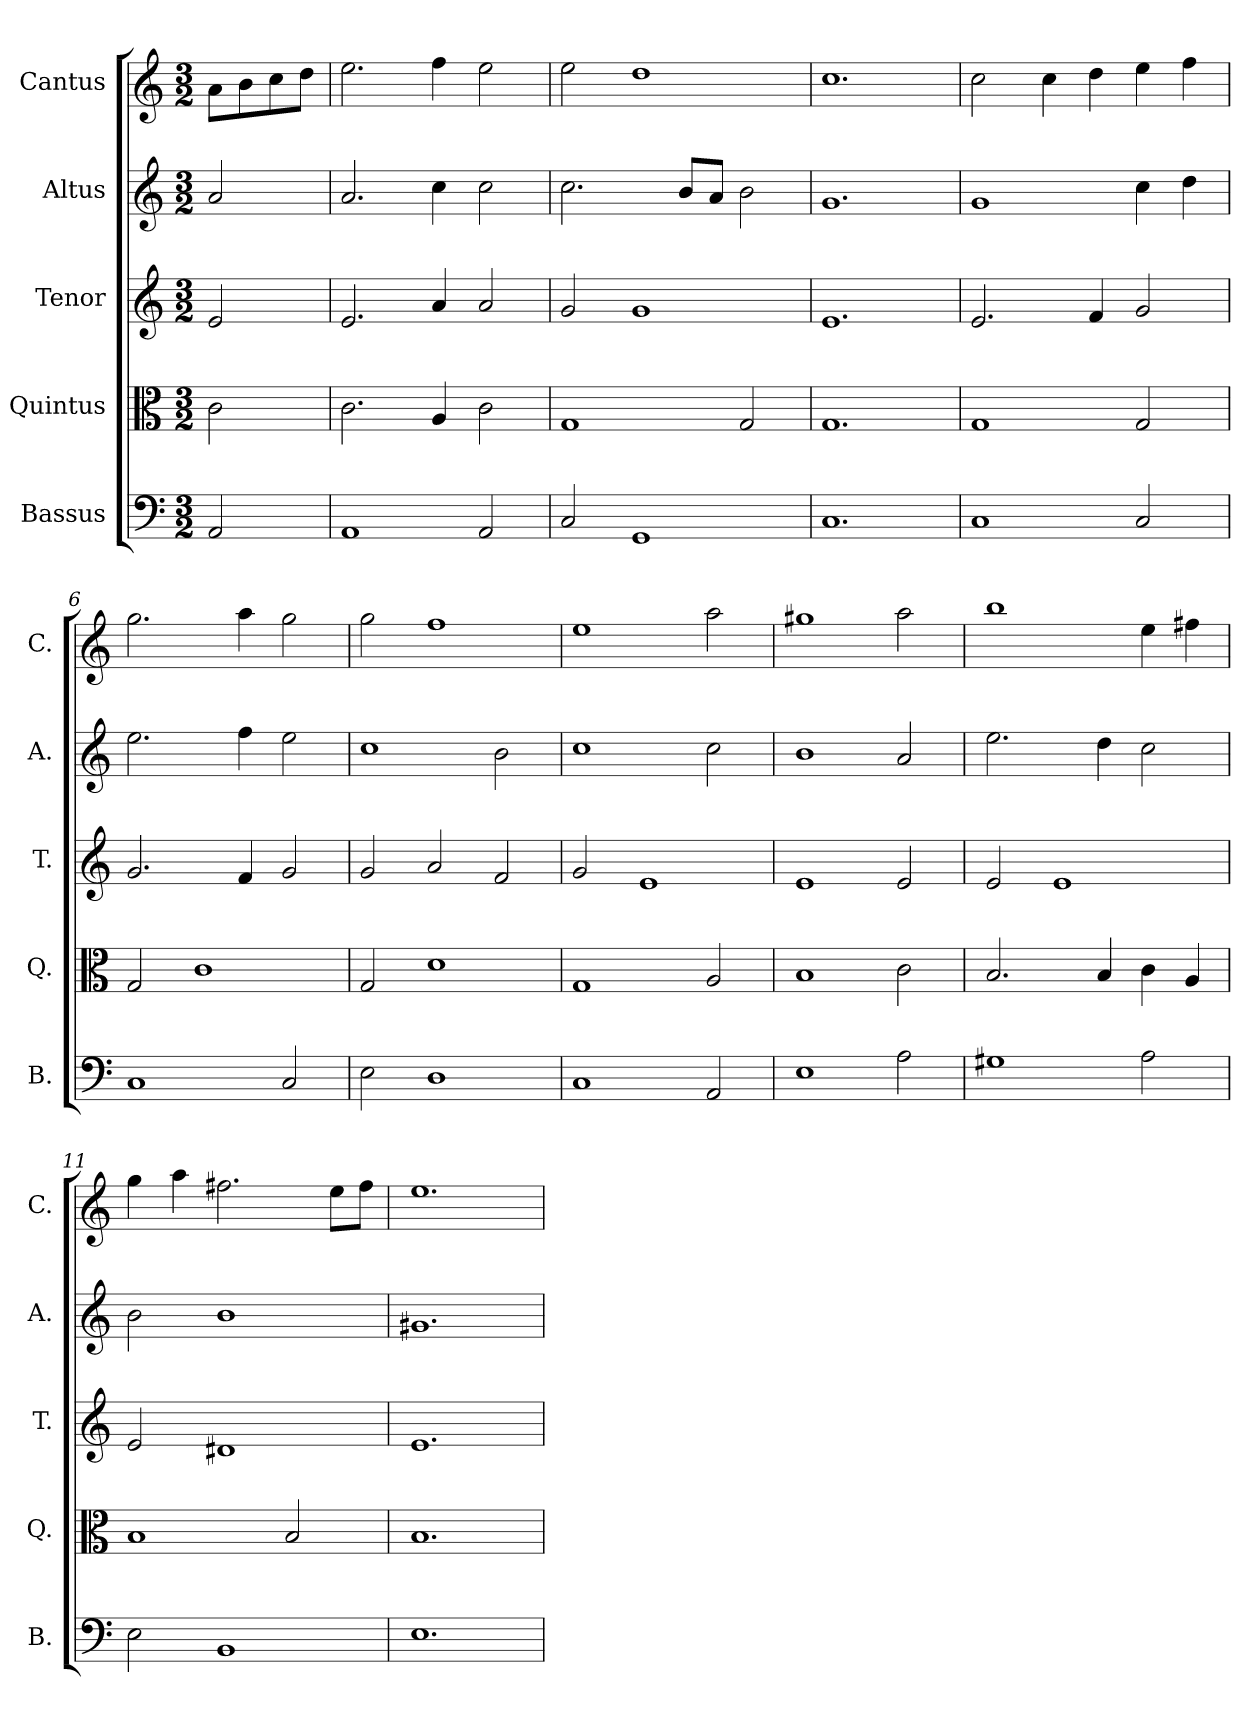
**kern	**kern	**kern	**kern	**kern
*part5	*part4	*part3	*part2	*part1
*staff5	*staff4	*staff3	*staff2	*staff1
*I"Bassus	*I"Quintus	*I"Tenor	*I"Altus	*I"Cantus
*I'B.	*I'Q.	*I'T.	*I'A.	*I'C.
*clefF4	*clefC3	*clefG2	*clefG2	*clefG2
*k[]	*k[]	*k[]	*k[]	*k[]
*C:	*C:	*C:	*C:	*C:
*M3/2	*M3/2	*M3/2	*M3/2	*M3/2
=1	=1	=1	=1	=1
2AA/	2c\	2e/	2a/	8a\L
.	.	.	.	8b\
.	.	.	.	8cc\
.	.	.	.	8dd\J
=2	=2	=2	=2	=2
1AA/	2.c\	2.e/	2.a/	2.ee\
.	4A/	4a/	4cc\	4ff\
2AA/	2c\	2a/	2cc\	2ee\
=3	=3	=3	=3	=3
2C/	1G/	2g/	2.cc\	2ee\
1GG/	.	1g/	.	1dd\
.	.	.	8b/L	.
.	.	.	8a/J	.
.	2G/	.	2b\	.
=4	=4	=4	=4	=4
1.C/	1.G/	1.e/	1.g/	1.cc\
=5	=5	=5	=5	=5
1C/	1G/	2.e/	1g/	2cc\
.	.	.	.	4cc\
.	.	4f/	.	4dd\
2C/	2G/	2g/	4cc\	4ee\
.	.	.	4dd\	4ff\
=6	=6	=6	=6	=6
1C/	2G/	2.g/	2.ee\	2.gg\
.	1c\	.	.	.
.	.	4f/	4ff\	4aa\
2C/	.	2g/	2ee\	2gg\
=7	=7	=7	=7	=7
2E\	2G/	2g/	1cc\	2gg\
1D\	1d\	2a/	.	1ff\
.	.	2f/	2b\	.
=8	=8	=8	=8	=8
1C/	1G/	2g/	1cc\	1ee\
.	.	1e/	.	.
2AA/	2A/	.	2cc\	2aa\
=9	=9	=9	=9	=9
1E\	1B/	1e/	1b\	1gg#X\
2A\	2c\	2e/	2a/	2aa\
=10	=10	=10	=10	=10
1G#X\	2.B/	2e/	2.ee\	1bb\
.	.	1e/	.	.
.	4B/	.	4dd\	.
2A\	4c\	.	2cc\	4ee\
.	4A/	.	.	4ff#X\
=11	=11	=11	=11	=11
2E\	1B/	2e/	2b\	4gg\
.	.	.	.	4aa\
1BB/	.	1d#X/	1b\	2.ff#X\
.	2B/	.	.	.
.	.	.	.	8ee\L
.	.	.	.	8ff#\J
=12	=12	=12	=12	=12
1.E\	1.B/	1.e/	1.g#X/	1.ee\
=	=	=	=	=
*-	*-	*-	*-	*-
